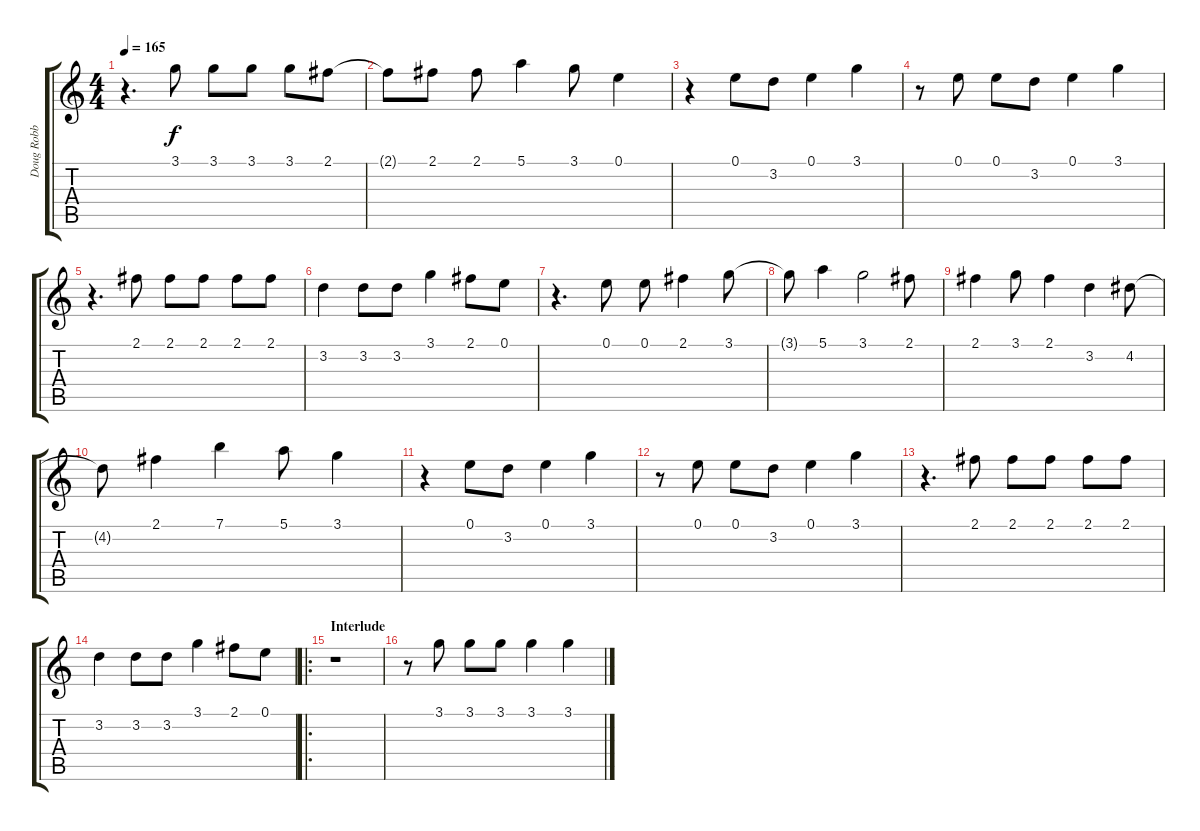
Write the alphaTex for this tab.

\track ("Doug Robb" "Doug Robb") {instrument contrabass}
\staff {score tabs}
\tuning (E4 B3 G3 D3 A2 E2) {hide}
\ts (4 4)
\tempo 165
\clef g2
\ks c
r.4{d dy f} 3.1.8 3.1.8 3.1.8 3.1.8 2.1.8 |
2.1{t}.8 2.1.8 2.1.8 5.1.4 3.1.8 0.1.4 |
r.4 0.1.8 3.2.8 0.1.4 3.1.4 |
r.8 0.1.8 0.1.8 3.2.8 0.1.4 3.1.4 |
r.4{d} 2.1.8 2.1.8 2.1.8 2.1.8 2.1.8 |
3.2.4 3.2.8 3.2.8 3.1.4 2.1.8 0.1.8 |
r.4{d} 0.1.8 0.1.8 2.1.4 3.1.8 |
3.1{t}.8 5.1.4 3.1.2 2.1.8 |
2.1.4 3.1.8 2.1.4 3.2.4 4.2.8 |
4.2{t}.8 2.1.4 7.1.4 5.1.8 3.1.4 |
r.4 0.1.8 3.2.8 0.1.4 3.1.4 |
r.8 0.1.8 0.1.8 3.2.8 0.1.4 3.1.4 |
r.4{d} 2.1.8 2.1.8 2.1.8 2.1.8 2.1.8 |
3.2.4 3.2.8 3.2.8 3.1.4 2.1.8 0.1.8 |
\ro
\section ("" "Interlude")
r.1 |
r.8 3.1.8 3.1.8 3.1.8 3.1.4 3.1.4
